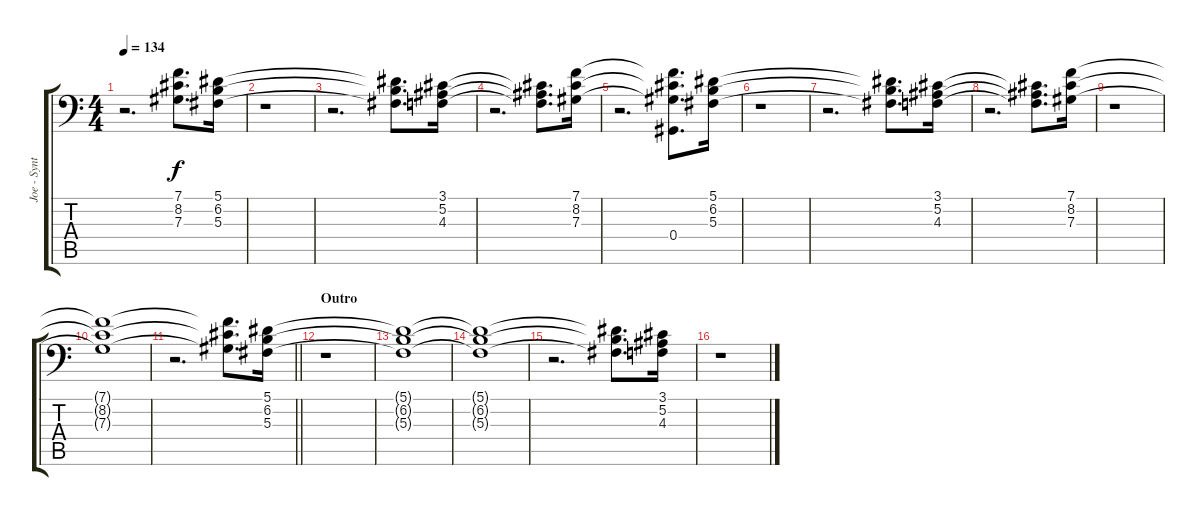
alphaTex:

\track ("Joe - Synth (3 Step Down Drop G#)" "Joe - Synt") {instrument lead8bassandlead}
\staff {score tabs}
\tuning (Bb3 F3 Db3 Ab2 Eb2 Ab1) {hide}
\ts (4 4)
\tempo 134
\clef f4
\ks c
r.2{d dy f} (7.1{t} 8.2{t} 7.3{t}).8{d} (5.1 6.2 5.3).16 |
r.1 |
r.2{d} (5.1{t} 6.2{t} 5.3{t}).8{d} (3.1 5.2 4.3).16 |
r.2{d} (3.1{t} 5.2{t} 4.3{t}).8{d} (7.1 8.2 7.3).16 |
r.2{d} (7.1{t} 8.2{t} 7.3{t} 0.4).8{d} (5.1 6.2 5.3).16 |
r.1 |
r.2{d} (5.1{t} 6.2{t} 5.3{t}).8{d} (3.1 5.2 4.3).16 |
r.2{d} (3.1{t} 5.2{t} 4.3{t}).8{d} (7.1 8.2 7.3).16 |
r.1 |
(7.1{t} 8.2{t} 7.3{t}).1 |
\barLineRight lightlight
r.2{d} (7.1{t} 8.2{t} 7.3{t}).8{d} (5.1 6.2 5.3).16 |
\section ("" "Outro")
r.1 |
(5.1{t} 6.2{t} 5.3{t}).1 |
(5.1{t} 6.2{t} 5.3{t}).1 |
r.2{d} (5.1{t} 6.2{t} 5.3{t}).8{d} (3.1 5.2 4.3).16 |
r.1
